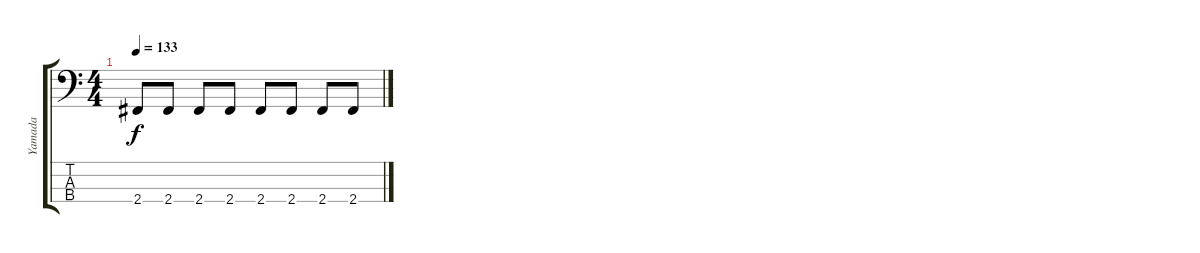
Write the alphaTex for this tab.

\track ("Yamada" "Yamada") {instrument electricbasspick}
\staff {score tabs}
\tuning (G2 D2 A1 E1) {hide}
\ts (4 4)
\tempo 133
\clef f4
\ks c
2.4.8{dy f} 2.4.8 2.4.8 2.4.8 2.4.8 2.4.8 2.4.8 2.4.8
